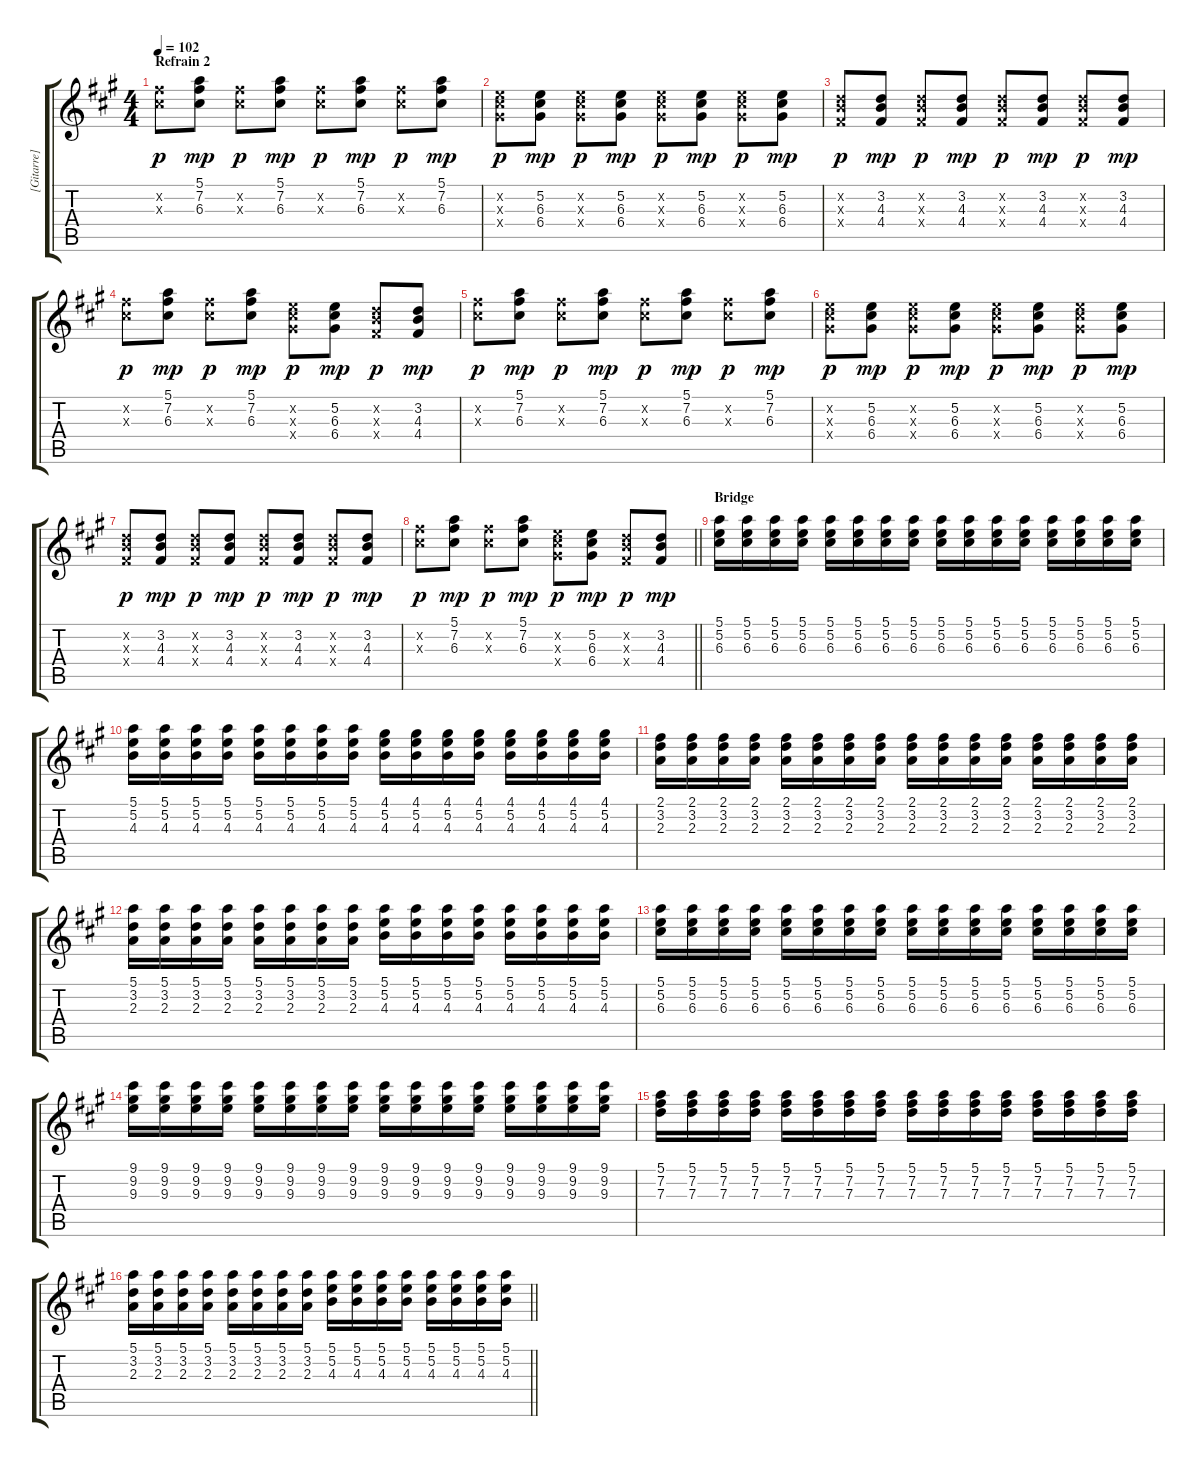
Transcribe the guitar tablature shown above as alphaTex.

\track ("[Gitarre]" "[Gitarre]") {instrument overdrivenguitar}
\staff {score tabs}
\tuning (E4 B3 G3 D3 A2 E2) {hide}
\ts (4 4)
\section ("" "Refrain 2")
\tempo 102
\clef g2
\ks f#minor
(7.2{x} 6.3{x}).8{dy p} (5.1 7.2 6.3).8{dy mp} (7.2{x} 6.3{x}).8{dy p} (5.1 7.2 6.3).8{dy mp} (7.2{x} 6.3{x}).8{dy p} (5.1 7.2 6.3).8{dy mp} (7.2{x} 6.3{x}).8{dy p} (5.1 7.2 6.3).8{dy mp} |
(5.2{x} 6.3{x} 6.4{x}).8{dy p} (5.2 6.3 6.4).8{dy mp} (5.2{x} 6.3{x} 6.4{x}).8{dy p} (5.2 6.3 6.4).8{dy mp} (5.2{x} 6.3{x} 6.4{x}).8{dy p} (5.2 6.3 6.4).8{dy mp} (5.2{x} 6.3{x} 6.4{x}).8{dy p} (5.2 6.3 6.4).8{dy mp} |
(3.2{x} 4.3{x} 4.4{x}).8{dy p} (3.2 4.3 4.4).8{dy mp} (3.2{x} 4.3{x} 4.4{x}).8{dy p} (3.2 4.3 4.4).8{dy mp} (3.2{x} 4.3{x} 4.4{x}).8{dy p} (3.2 4.3 4.4).8{dy mp} (3.2{x} 4.3{x} 4.4{x}).8{dy p} (3.2 4.3 4.4).8{dy mp} |
(7.2{x} 6.3{x}).8{dy p} (5.1 7.2 6.3).8{dy mp} (7.2{x} 6.3{x}).8{dy p} (5.1 7.2 6.3).8{dy mp} (5.2{x} 6.3{x} 6.4{x}).8{dy p} (5.2 6.3 6.4).8{dy mp} (3.2{x} 4.3{x} 4.4{x}).8{dy p} (3.2 4.3 4.4).8{dy mp} |
(7.2{x} 6.3{x}).8{dy p} (5.1 7.2 6.3).8{dy mp} (7.2{x} 6.3{x}).8{dy p} (5.1 7.2 6.3).8{dy mp} (7.2{x} 6.3{x}).8{dy p} (5.1 7.2 6.3).8{dy mp} (7.2{x} 6.3{x}).8{dy p} (5.1 7.2 6.3).8{dy mp} |
(5.2{x} 6.3{x} 6.4{x}).8{dy p} (5.2 6.3 6.4).8{dy mp} (5.2{x} 6.3{x} 6.4{x}).8{dy p} (5.2 6.3 6.4).8{dy mp} (5.2{x} 6.3{x} 6.4{x}).8{dy p} (5.2 6.3 6.4).8{dy mp} (5.2{x} 6.3{x} 6.4{x}).8{dy p} (5.2 6.3 6.4).8{dy mp} |
(3.2{x} 4.3{x} 4.4{x}).8{dy p} (3.2 4.3 4.4).8{dy mp} (3.2{x} 4.3{x} 4.4{x}).8{dy p} (3.2 4.3 4.4).8{dy mp} (3.2{x} 4.3{x} 4.4{x}).8{dy p} (3.2 4.3 4.4).8{dy mp} (3.2{x} 4.3{x} 4.4{x}).8{dy p} (3.2 4.3 4.4).8{dy mp} |
\barLineRight lightlight
(7.2{x} 6.3{x}).8{dy p} (5.1 7.2 6.3).8{dy mp} (7.2{x} 6.3{x}).8{dy p} (5.1 7.2 6.3).8{dy mp} (5.2{x} 6.3{x} 6.4{x}).8{dy p} (5.2 6.3 6.4).8{dy mp} (3.2{x} 4.3{x} 4.4{x}).8{dy p} (3.2 4.3 4.4).8{dy mp} |
\section ("" "Bridge")
(5.1 5.2 6.3).16{volume 12} (5.1 5.2 6.3).16 (5.1 5.2 6.3).16 (5.1 5.2 6.3).16 (5.1 5.2 6.3).16 (5.1 5.2 6.3).16 (5.1 5.2 6.3).16 (5.1 5.2 6.3).16 (5.1 5.2 6.3).16 (5.1 5.2 6.3).16 (5.1 5.2 6.3).16 (5.1 5.2 6.3).16 (5.1 5.2 6.3).16 (5.1 5.2 6.3).16 (5.1 5.2 6.3).16 (5.1 5.2 6.3).16 |
(5.1 5.2 4.3).16 (5.1 5.2 4.3).16 (5.1 5.2 4.3).16 (5.1 5.2 4.3).16 (5.1 5.2 4.3).16 (5.1 5.2 4.3).16 (5.1 5.2 4.3).16 (5.1 5.2 4.3).16 (4.1 5.2 4.3).16 (4.1 5.2 4.3).16 (4.1 5.2 4.3).16 (4.1 5.2 4.3).16 (4.1 5.2 4.3).16 (4.1 5.2 4.3).16 (4.1 5.2 4.3).16 (4.1 5.2 4.3).16 |
(2.1 3.2 2.3).16 (2.1 3.2 2.3).16 (2.1 3.2 2.3).16 (2.1 3.2 2.3).16 (2.1 3.2 2.3).16 (2.1 3.2 2.3).16 (2.1 3.2 2.3).16 (2.1 3.2 2.3).16 (2.1 3.2 2.3).16 (2.1 3.2 2.3).16 (2.1 3.2 2.3).16 (2.1 3.2 2.3).16 (2.1 3.2 2.3).16 (2.1 3.2 2.3).16 (2.1 3.2 2.3).16 (2.1 3.2 2.3).16 |
(5.1 3.2 2.3).16 (5.1 3.2 2.3).16 (5.1 3.2 2.3).16 (5.1 3.2 2.3).16 (5.1 3.2 2.3).16 (5.1 3.2 2.3).16 (5.1 3.2 2.3).16 (5.1 3.2 2.3).16 (5.1 5.2 4.3).16 (5.1 5.2 4.3).16 (5.1 5.2 4.3).16 (5.1 5.2 4.3).16 (5.1 5.2 4.3).16 (5.1 5.2 4.3).16 (5.1 5.2 4.3).16 (5.1 5.2 4.3).16 |
(5.1 5.2 6.3).16 (5.1 5.2 6.3).16 (5.1 5.2 6.3).16 (5.1 5.2 6.3).16 (5.1 5.2 6.3).16 (5.1 5.2 6.3).16 (5.1 5.2 6.3).16 (5.1 5.2 6.3).16 (5.1 5.2 6.3).16 (5.1 5.2 6.3).16 (5.1 5.2 6.3).16 (5.1 5.2 6.3).16 (5.1 5.2 6.3).16 (5.1 5.2 6.3).16 (5.1 5.2 6.3).16 (5.1 5.2 6.3).16 |
(9.1 9.2 9.3).16 (9.1 9.2 9.3).16 (9.1 9.2 9.3).16 (9.1 9.2 9.3).16 (9.1 9.2 9.3).16 (9.1 9.2 9.3).16 (9.1 9.2 9.3).16 (9.1 9.2 9.3).16 (9.1 9.2 9.3).16 (9.1 9.2 9.3).16 (9.1 9.2 9.3).16 (9.1 9.2 9.3).16 (9.1 9.2 9.3).16 (9.1 9.2 9.3).16 (9.1 9.2 9.3).16 (9.1 9.2 9.3).16 |
(5.1 7.2 7.3).16 (5.1 7.2 7.3).16 (5.1 7.2 7.3).16 (5.1 7.2 7.3).16 (5.1 7.2 7.3).16 (5.1 7.2 7.3).16 (5.1 7.2 7.3).16 (5.1 7.2 7.3).16 (5.1 7.2 7.3).16 (5.1 7.2 7.3).16 (5.1 7.2 7.3).16 (5.1 7.2 7.3).16 (5.1 7.2 7.3).16 (5.1 7.2 7.3).16 (5.1 7.2 7.3).16 (5.1 7.2 7.3).16 |
\barLineRight lightlight
(5.1 3.2 2.3).16 (5.1 3.2 2.3).16 (5.1 3.2 2.3).16 (5.1 3.2 2.3).16 (5.1 3.2 2.3).16 (5.1 3.2 2.3).16 (5.1 3.2 2.3).16 (5.1 3.2 2.3).16 (5.1 5.2 4.3).16 (5.1 5.2 4.3).16 (5.1 5.2 4.3).16 (5.1 5.2 4.3).16 (5.1 5.2 4.3).16 (5.1 5.2 4.3).16 (5.1 5.2 4.3).16 (5.1 5.2 4.3).16
